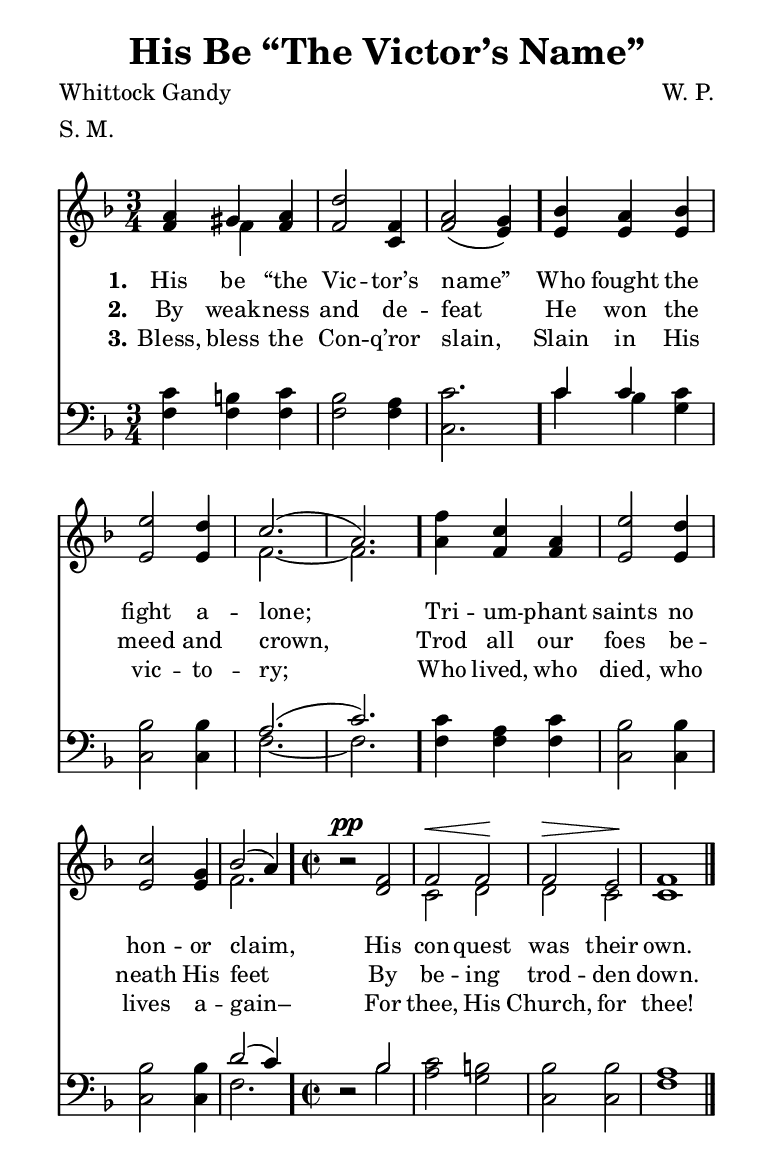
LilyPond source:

\include "common/global.ily"
\paper {
  \include "common/paper.ily"
  ragged-last-bottom = ##t
}

\header{
  hymnnumber = "219"
  title = "His Be “The Victor’s Name”"
  tunename = "Victor"
  meter = "S. M."
  poet = "Whittock Gandy" % Samuel *Whitelock* Gandy ?
  composer = "W. P."
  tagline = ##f
}

global = {
  \include "common/overrides.ily"
  \time 3/4
  \override Score.MetronomeMark.transparent = ##t % hide all fermata changes too
  \tempo 4=120
  \key f \major
  \autoBeamOff
}

notesSoprano = {
\global
\relative c'' {

  a4 gis a | d2 f,4 | a2( g4) | \bar "."
  bes4 a bes | e2 d4 | c2.( | a ) | \bar "."
  f'4 c a | e'2 d4 | c2 g4 | bes2( a4) | \bar "."
  \time 2/2
  r2^\pp f2 | f^\< f\! | f^\> e\! | f1 \bar "."

  \bar "|."

}
}

notesAlto = {
\global
\relative e' {

  f4 f f | f2 c4 | f2( e4) |
  e4 e e | e2 e4 | f2. ~ | f |
  a4 f f | e2 e4 | e2 e4 | f2. |
  r2 d2 | c d | d c | c1 |

}
}

notesTenor = {
\global
\relative a {

  c4 b c | bes2 a4 | c2. |
  c4 c c | bes2 bes4 | a2.( | c ) |
  c4 a c | bes2 bes4 | bes2 bes4 | d2( c4) |
  r2 bes2 | c b | bes bes | a1 |

}
}

notesBass = {
\global
\relative f {

  f4 f f | f2 f4 | c2. |
  c'4 bes g | c,2 c4 | f2. ~ | f |
  f4 f f | c2 c4 c2 c4 | f2. |
  r2 bes2 | a g | c, c | f1 |

}
}

wordsA = \lyricmode {
\set stanza = "1."

His be “the Vic -- tor’s name”
Who fought the fight a -- lone;
Tri -- um -- phant saints no hon -- or claim,
His con -- quest was their own.

}

wordsB = \lyricmode {
\set stanza = "2."

By weak -- ness and de -- feat
He won the meed and crown,
Trod all our foes be -- neath His feet
By be -- ing trod -- den down.

}

wordsC = \lyricmode {
\set stanza = "3."

Bless, bless the Con -- q’ror slain,
Slain in His vic -- to -- ry;
Who lived, who died, who lives a -- gain–
For thee, His Church, for thee!

}

\score {
  \context ChoirStaff <<
    \context Staff = upper <<
      \set Staff.autoBeaming = ##f
      \set ChoirStaff.systemStartDelimiter = #'SystemStartBar
      \set ChoirStaff.printPartCombineTexts = ##f
      \partcombine #'(2 . 9) \notesSoprano \notesAlto
      \context NullVoice = sopranos { \voiceOne << \notesSoprano >> }
      \context NullVoice = altos { \voiceTwo << \notesAlto >> }
      \context Lyrics = one   \lyricsto sopranos \wordsA
      \context Lyrics = two   \lyricsto sopranos \wordsB
      \context Lyrics = three \lyricsto sopranos \wordsC
    >>
    \context Staff = men <<
      \clef bass
      \set ChoirStaff.printPartCombineTexts = ##f
      \partcombine #'(2 . 9) \notesTenor \notesBass
      \context NullVoice = tenors { \voiceOne << \notesTenor >> }
      \context NullVoice = basses { \voiceTwo << \notesBass >> }
    >>
  >>
  \layout {
    \include "common/layout.ily"
  }
  \midi{
    \include "common/midi.ily"
  }
}

\version "2.19.49"  % necessary for upgrading to future LilyPond versions.

% vi:set et ts=2 sw=2 ai nocindent syntax=lilypond:
